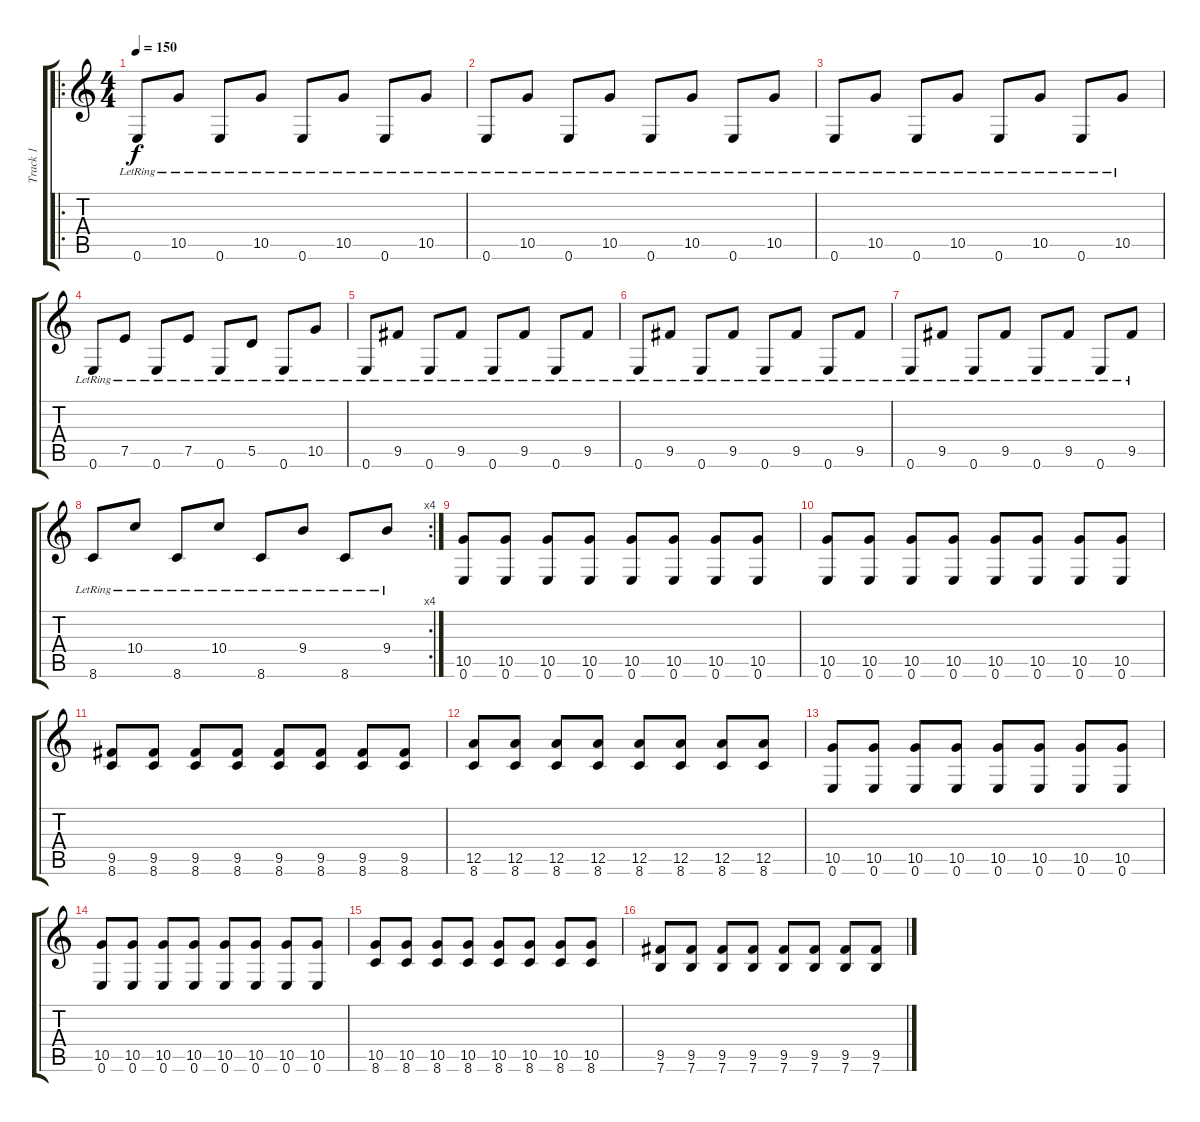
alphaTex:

\track ("Track 1" "Track 1") {instrument overdrivenguitar}
\staff {score tabs}
\tuning (E4 B3 G3 D3 A2 E2) {hide}
\ro
\ts (4 4)
\tempo 150
\clef g2
\ks c
0.6{lr}.8{dy f} 10.5{lr}.8 0.6{lr}.8 10.5{lr}.8 0.6{lr}.8 10.5{lr}.8 0.6{lr}.8 10.5{lr}.8 |
0.6{lr}.8 10.5{lr}.8 0.6{lr}.8 10.5{lr}.8 0.6{lr}.8 10.5{lr}.8 0.6{lr}.8 10.5{lr}.8 |
0.6{lr}.8 10.5{lr}.8 0.6{lr}.8 10.5{lr}.8 0.6{lr}.8 10.5{lr}.8 0.6{lr}.8 10.5{lr}.8 |
0.6{lr}.8 7.5{lr}.8 0.6{lr}.8 7.5{lr}.8 0.6{lr}.8 5.5{lr}.8 0.6{lr}.8 10.5{lr}.8 |
0.6{lr}.8 9.5{lr}.8 0.6{lr}.8 9.5{lr}.8 0.6{lr}.8 9.5{lr}.8 0.6{lr}.8 9.5{lr}.8 |
0.6{lr}.8 9.5{lr}.8 0.6{lr}.8 9.5{lr}.8 0.6{lr}.8 9.5{lr}.8 0.6{lr}.8 9.5{lr}.8 |
0.6{lr}.8 9.5{lr}.8 0.6{lr}.8 9.5{lr}.8 0.6{lr}.8 9.5{lr}.8 0.6{lr}.8 9.5{lr}.8 |
\rc 4
8.6{lr}.8 10.4{lr}.8 8.6{lr}.8 10.4{lr}.8 8.6{lr}.8 9.4{lr}.8 8.6{lr}.8 9.4{lr}.8 |
(10.5 0.6).8 (10.5 0.6).8 (10.5 0.6).8 (10.5 0.6).8 (10.5 0.6).8 (10.5 0.6).8 (10.5 0.6).8 (10.5 0.6).8 |
(10.5 0.6).8 (10.5 0.6).8 (10.5 0.6).8 (10.5 0.6).8 (10.5 0.6).8 (10.5 0.6).8 (10.5 0.6).8 (10.5 0.6).8 |
(9.5 8.6).8 (9.5 8.6).8 (9.5 8.6).8 (9.5 8.6).8 (9.5 8.6).8 (9.5 8.6).8 (9.5 8.6).8 (9.5 8.6).8 |
(12.5 8.6).8 (12.5 8.6).8 (12.5 8.6).8 (12.5 8.6).8 (12.5 8.6).8 (12.5 8.6).8 (12.5 8.6).8 (12.5 8.6).8 |
(10.5 0.6).8 (10.5 0.6).8 (10.5 0.6).8 (10.5 0.6).8 (10.5 0.6).8 (10.5 0.6).8 (10.5 0.6).8 (10.5 0.6).8 |
(10.5 0.6).8 (10.5 0.6).8 (10.5 0.6).8 (10.5 0.6).8 (10.5 0.6).8 (10.5 0.6).8 (10.5 0.6).8 (10.5 0.6).8 |
(10.5 8.6).8 (10.5 8.6).8 (10.5 8.6).8 (10.5 8.6).8 (10.5 8.6).8 (10.5 8.6).8 (10.5 8.6).8 (10.5 8.6).8 |
(9.5 7.6).8 (9.5 7.6).8 (9.5 7.6).8 (9.5 7.6).8 (9.5 7.6).8 (9.5 7.6).8 (9.5 7.6).8 (9.5 7.6).8
